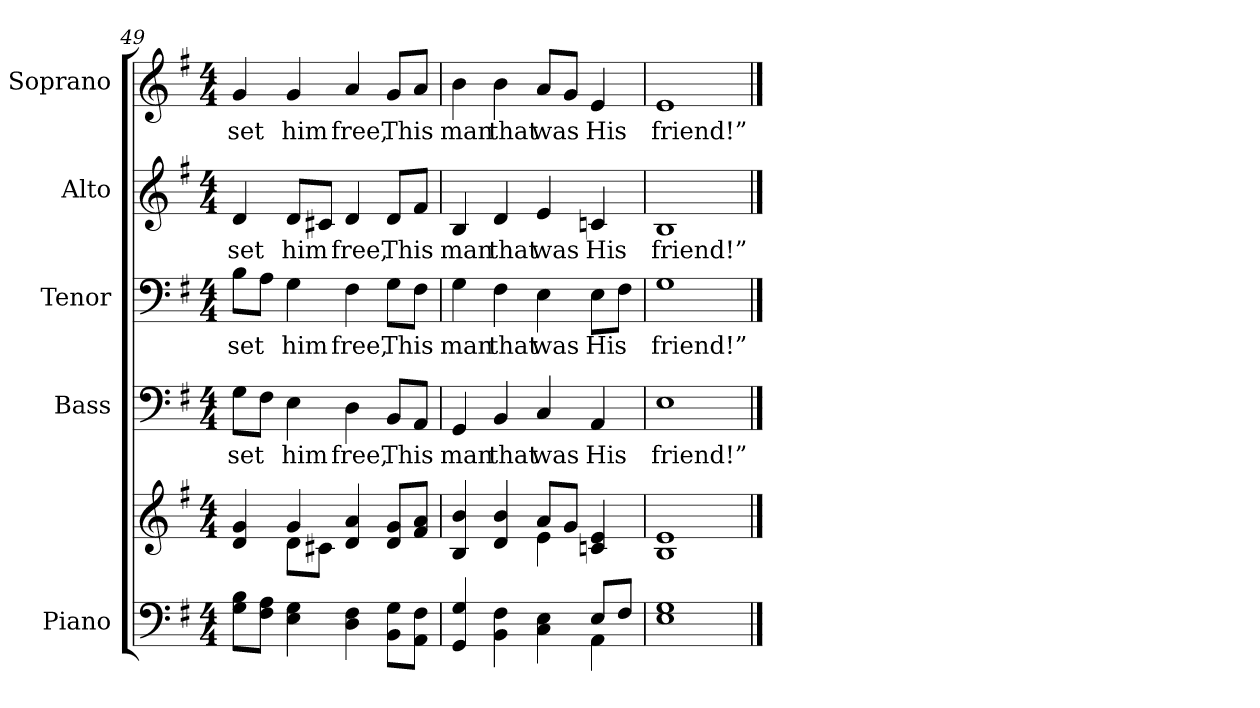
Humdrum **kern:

**kern	**kern	**kern	**text	**kern	**text	**kern	**text	**kern	**text
*part5	*part5	*part4	*part4	*part3	*part3	*part2	*part2	*part1	*part1
*staff6	*staff5	*staff4	*staff4	*staff3	*staff3	*staff2	*staff2	*staff1	*staff1
*I"Piano	*	*I"Bass	*	*I"Tenor	*	*I"Alto	*	*I"Soprano	*
*I'Pno.	*	*I'B.	*	*I'T.	*	*I'A.	*	*I'S.	*
*clefF4	*clefG2	*clefF4	*	*clefF4	*	*clefG2	*	*clefG2	*
*k[f#]	*k[f#]	*k[f#]	*	*k[f#]	*	*k[f#]	*	*k[f#]	*
*G:	*G:	*G:	*	*G:	*	*G:	*	*G:	*
*M4/4	*M4/4	*M4/4	*	*M4/4	*	*M4/4	*	*M4/4	*
=49	=49	=49	=49	=49	=49	=49	=49	=49	=49
*	*^	*	*	*	*	*	*	*	*
!	!	!	!	!LO:LY:b:color=#000000	!	!	!	!	!	!
!	!	!	!	!	!	!LO:LY:b:color=#000000	!	!	!	!
!	!	!	!	!	!	!	!	!LO:LY:b:color=#000000	!	!
!	!	!	!	!	!	!	!	!	!	!LO:LY:b:color=#000000
8Gi\ 8BiL	4di/ 4gi	4ryy	8Gi\L	set	8Bi\L	set	4di/	set	4gi/	set
8F#i\ 8AiJ	.	.	8F#i\J	.	8Ai\J	.	.	.	.	.
!	!	!	!	!LO:LY:b:color=#000000	!	!	!	!	!	!
!	!	!	!	!	!	!LO:LY:b:color=#000000	!	!	!	!
!	!	!	!	!	!	!	!	!LO:LY:b:color=#000000	!	!
!	!	!	!	!	!	!	!	!	!	!LO:LY:b:color=#000000
4Ei\ 4Gi	4gi/	8di\L	4Ei\	him	4Gi\	him	8di/L	him	4gi/	him
.	.	8c#Xi\J	.	.	.	.	8c#Xi/J	.	.	.
!	!	!	!	!LO:LY:b:color=#000000	!	!	!	!	!	!
!	!	!	!	!	!	!LO:LY:b:color=#000000	!	!	!	!
!	!	!	!	!	!	!	!	!LO:LY:b:color=#000000	!	!
!	!	!	!	!	!	!	!	!	!	!LO:LY:b:color=#000000
4Di\ 4F#i	4di/ 4ai	2ryy	4Di\	free,	4F#i\	free,	4di/	free,	4ai/	free,
!	!	!	!	!LO:LY:b:color=#000000	!	!	!	!	!	!
!	!	!	!	!	!	!LO:LY:b:color=#000000	!	!	!	!
!	!	!	!	!	!	!	!	!LO:LY:b:color=#000000	!	!
!	!	!	!	!	!	!	!	!	!	!LO:LY:b:color=#000000
8BBi\ 8GiL	8di/ 8giL	.	8BBi/L	This	8Gi\L	This	8di/L	This	8gi/L	This
8AAi\ 8F#iJ	8f#i/ 8aiJ	.	8AAi/J	.	8F#i\J	.	8f#i/J	.	8ai/J	.
=50	=50	=50	=50	=50	=50	=50	=50	=50	=50	=50
*^	*	*	*	*	*	*	*	*	*	*
!	!	!	!	!	!LO:LY:b:color=#000000	!	!	!	!	!	!
!	!	!	!	!	!	!	!LO:LY:b:color=#000000	!	!	!	!
!	!	!	!	!	!	!	!	!	!LO:LY:b:color=#000000	!	!
!	!	!	!	!	!	!	!	!	!	!	!LO:LY:b:color=#000000
4GGi/ 4Gi	2ryy	4Bi/ 4bi	2ryy	4GGi/	man	4Gi\	man	4Bi/	man	4bi\	man
!	!	!	!	!	!LO:LY:b:color=#000000	!	!	!	!	!	!
!	!	!	!	!	!	!	!LO:LY:b:color=#000000	!	!	!	!
!	!	!	!	!	!	!	!	!	!LO:LY:b:color=#000000	!	!
!	!	!	!	!	!	!	!	!	!	!	!LO:LY:b:color=#000000
4BBi\ 4F#i	.	4di/ 4bi	.	4BBi/	that	4F#i\	that	4di/	that	4bi\	that
!	!	!	!	!	!LO:LY:b:color=#000000	!	!	!	!	!	!
!	!	!	!	!	!	!	!LO:LY:b:color=#000000	!	!	!	!
!	!	!	!	!	!	!	!	!	!LO:LY:b:color=#000000	!	!
!	!	!	!	!	!	!	!	!	!	!	!LO:LY:b:color=#000000
4Ci\ 4Ei	4ryy	8ai/L	4ei\	4Ci/	was	4Ei\	was	4ei/	was	8ai/L	was
.	.	8gi/J	.	.	.	.	.	.	.	8gi/J	.
!	!	!	!	!	!LO:LY:b:color=#000000	!	!	!	!	!	!
!	!	!	!	!	!	!	!LO:LY:b:color=#000000	!	!	!	!
!	!	!	!	!	!	!	!	!	!LO:LY:b:color=#000000	!	!
!	!	!	!	!	!	!	!	!	!	!	!LO:LY:b:color=#000000
8Ei/L	4AAi\	4cni/ 4ei	4ryy	4AAi/	His	8Ei\L	His	4cni/	His	4ei/	His
8F#i/J	.	.	.	.	.	8F#i\J	.	.	.	.	.
!!LO:PB:g=z
=51	=51	=51	=51	=51	=51	=51	=51	=51	=51	=51	=51
!	!	!	!	!	!LO:LY:b:color=#000000	!	!	!	!	!	!
!	!	!	!	!	!	!	!LO:LY:b:color=#000000	!	!	!	!
!	!	!	!	!	!	!	!	!	!LO:LY:b:color=#000000	!	!
!	!	!	!	!	!	!	!	!	!	!	!LO:LY:b:color=#000000
1Ei 1Gi	1ryy	1Bi 1ei	1ryy	1Ei	friend!”	1Gi	friend!”	1Bi	friend!”	1ei	friend!”
*v	*v	*	*	*	*	*	*	*	*	*	*
*	*v	*v	*	*	*	*	*	*	*	*
==	==	==	==	==	==	==	==	==	==
*-	*-	*-	*-	*-	*-	*-	*-	*-	*-
